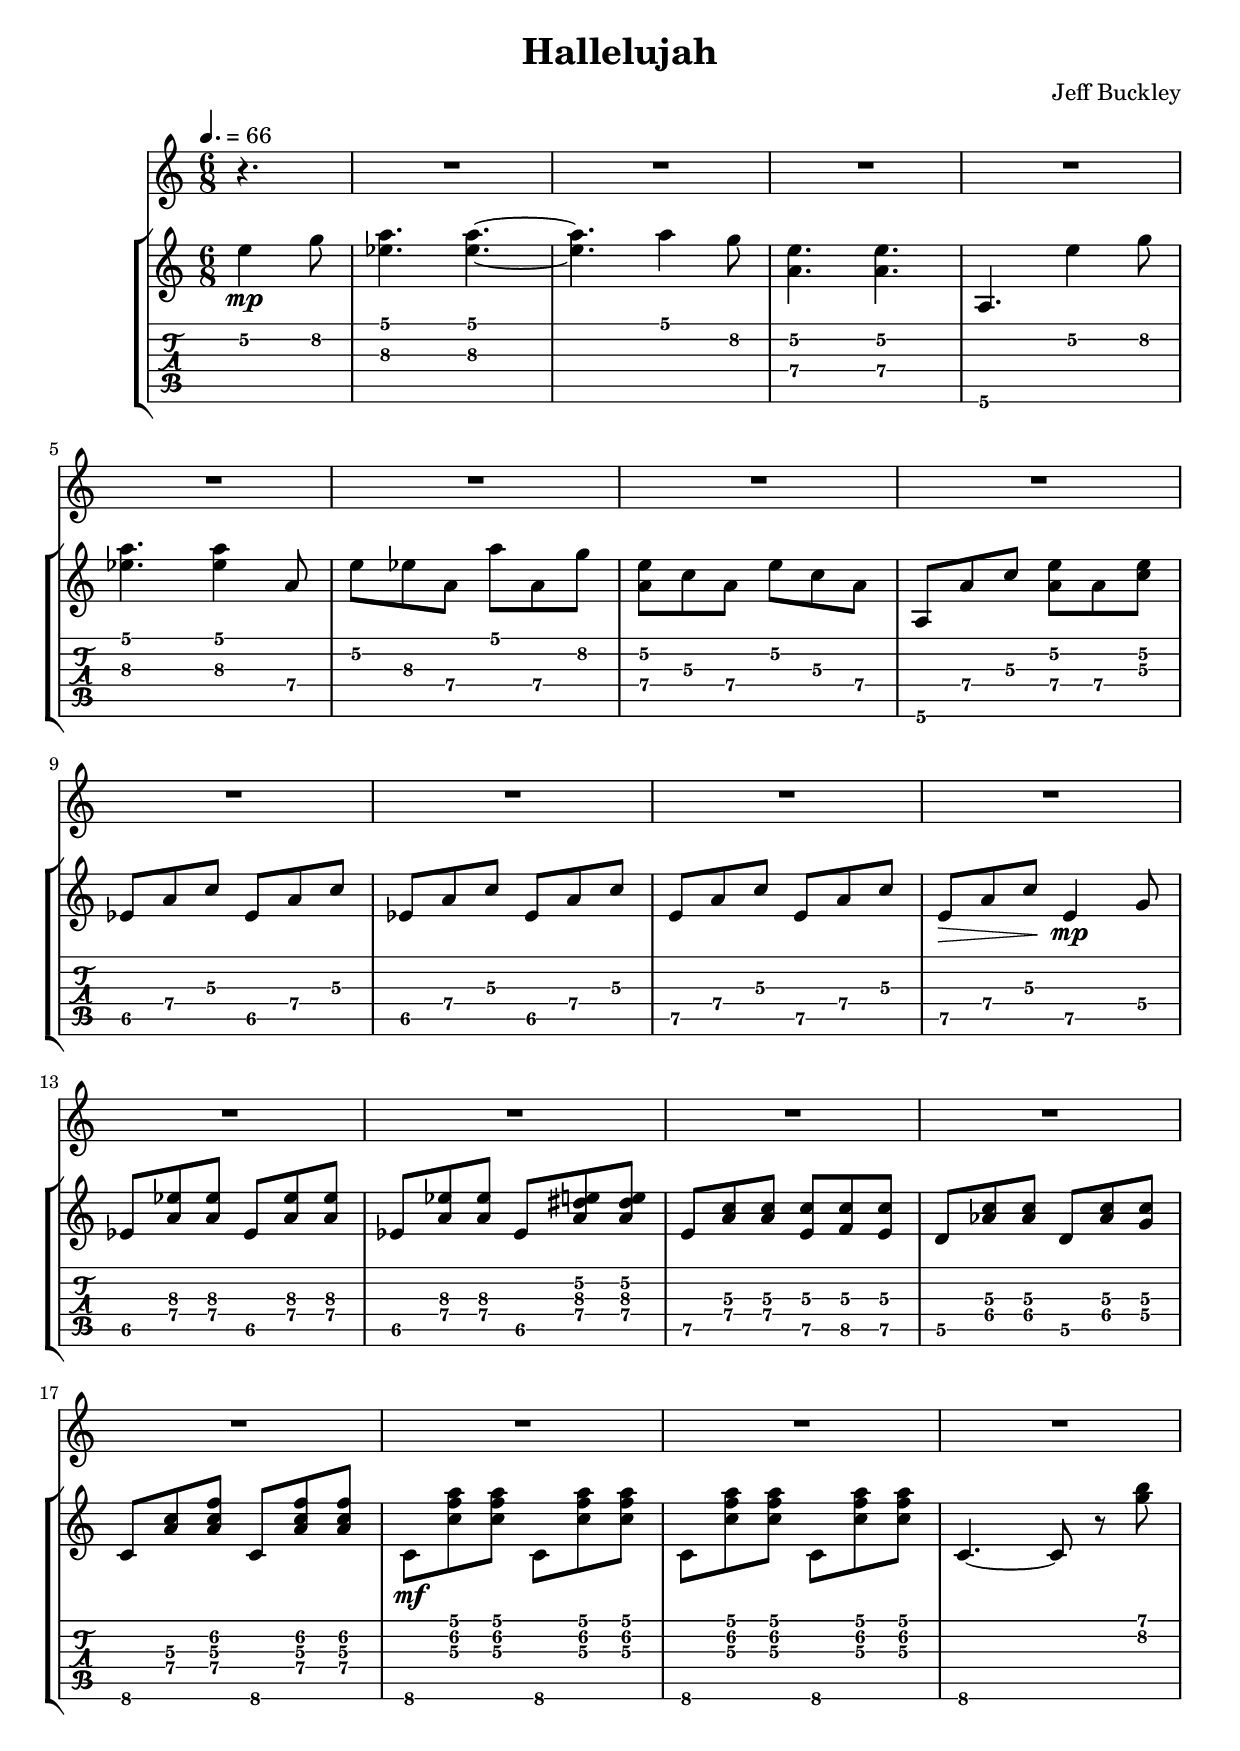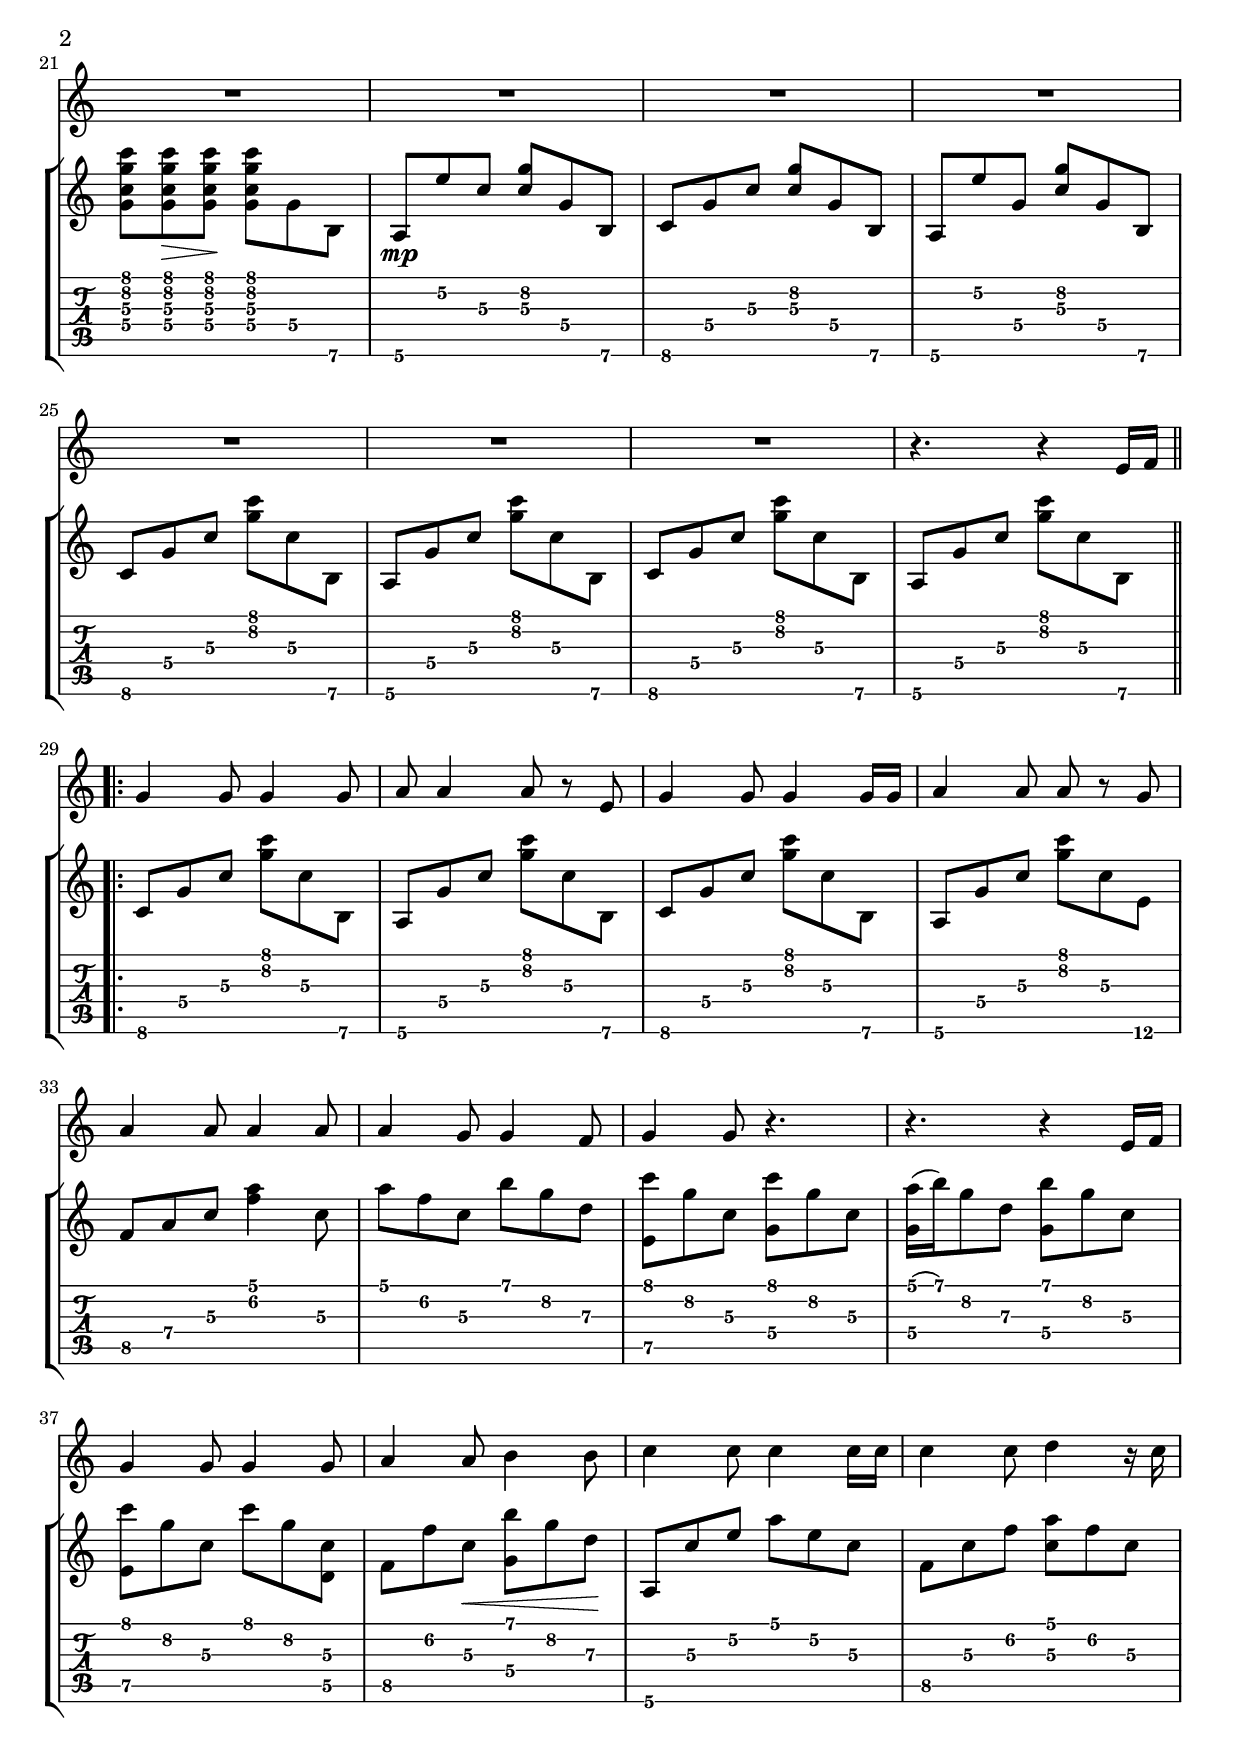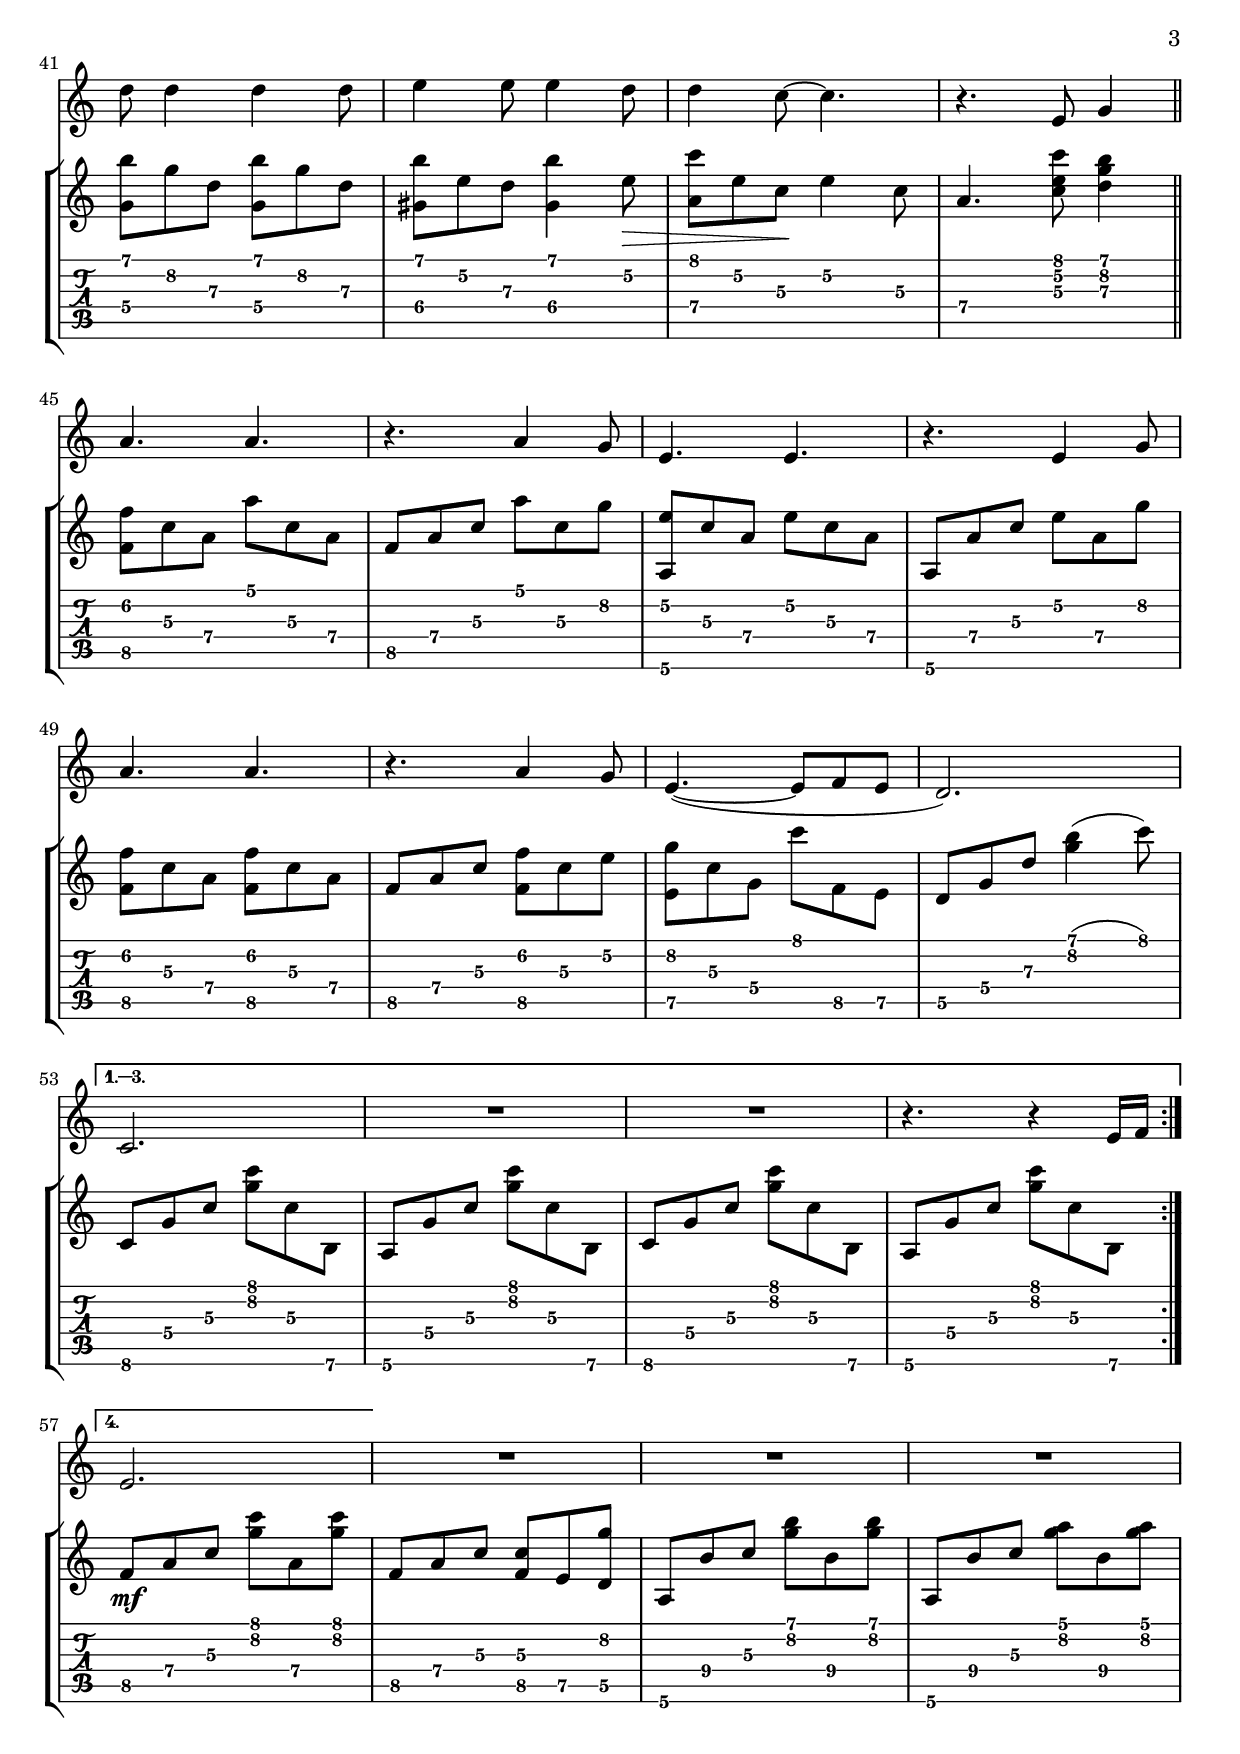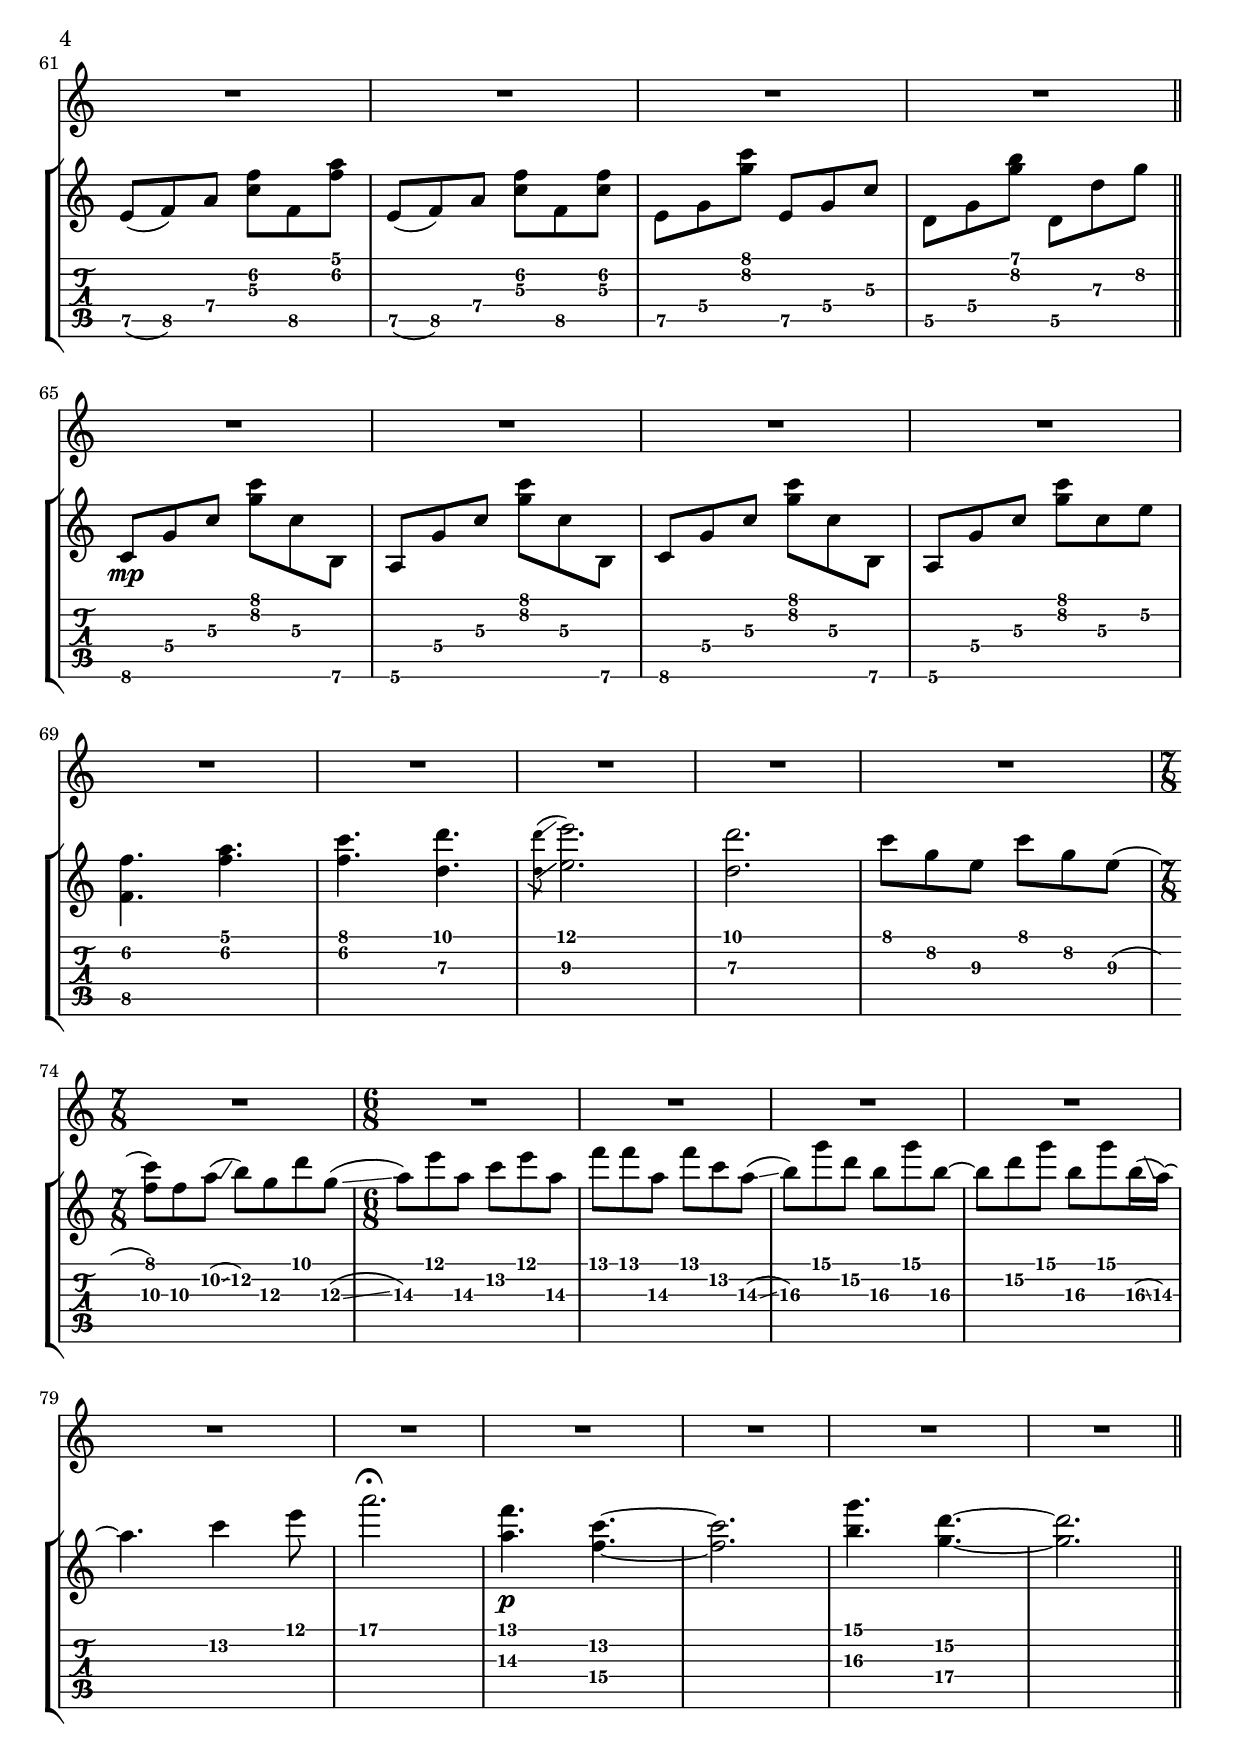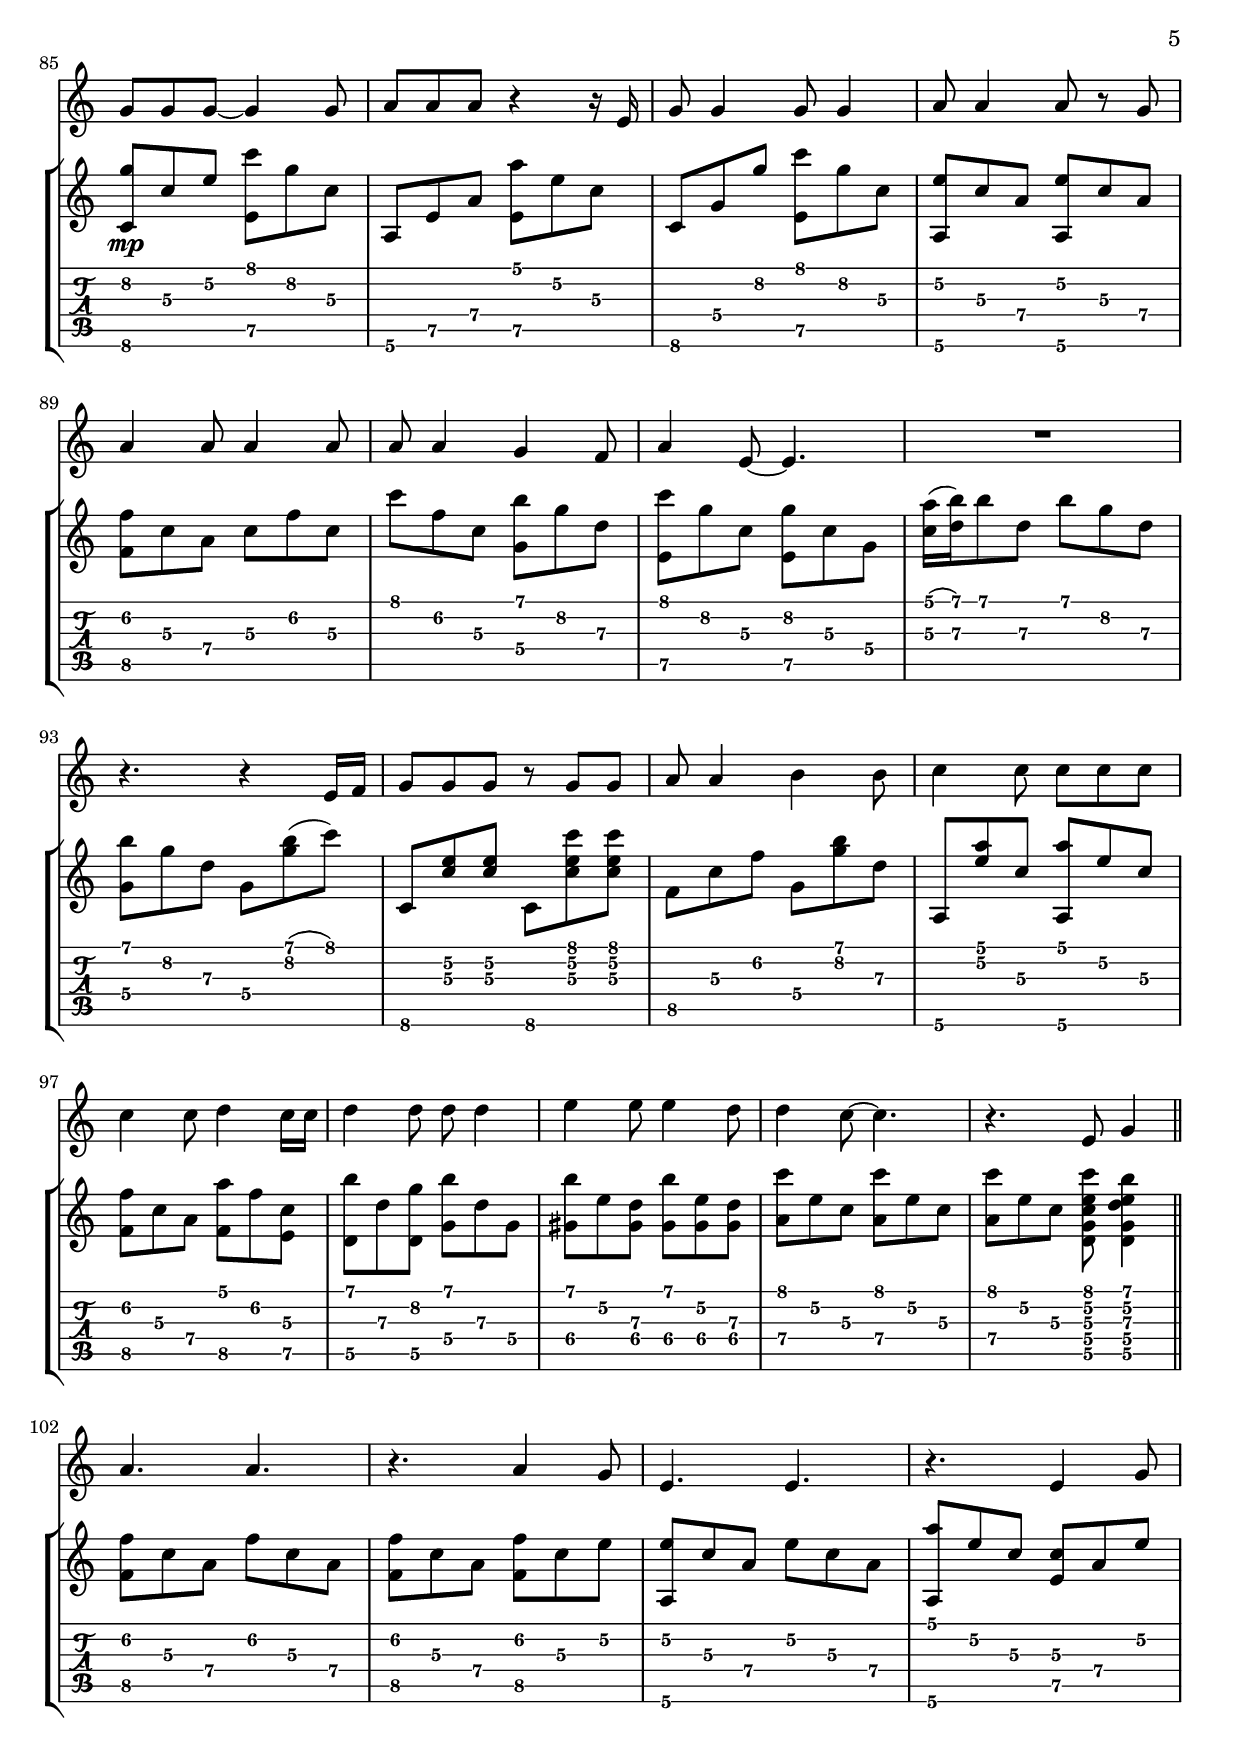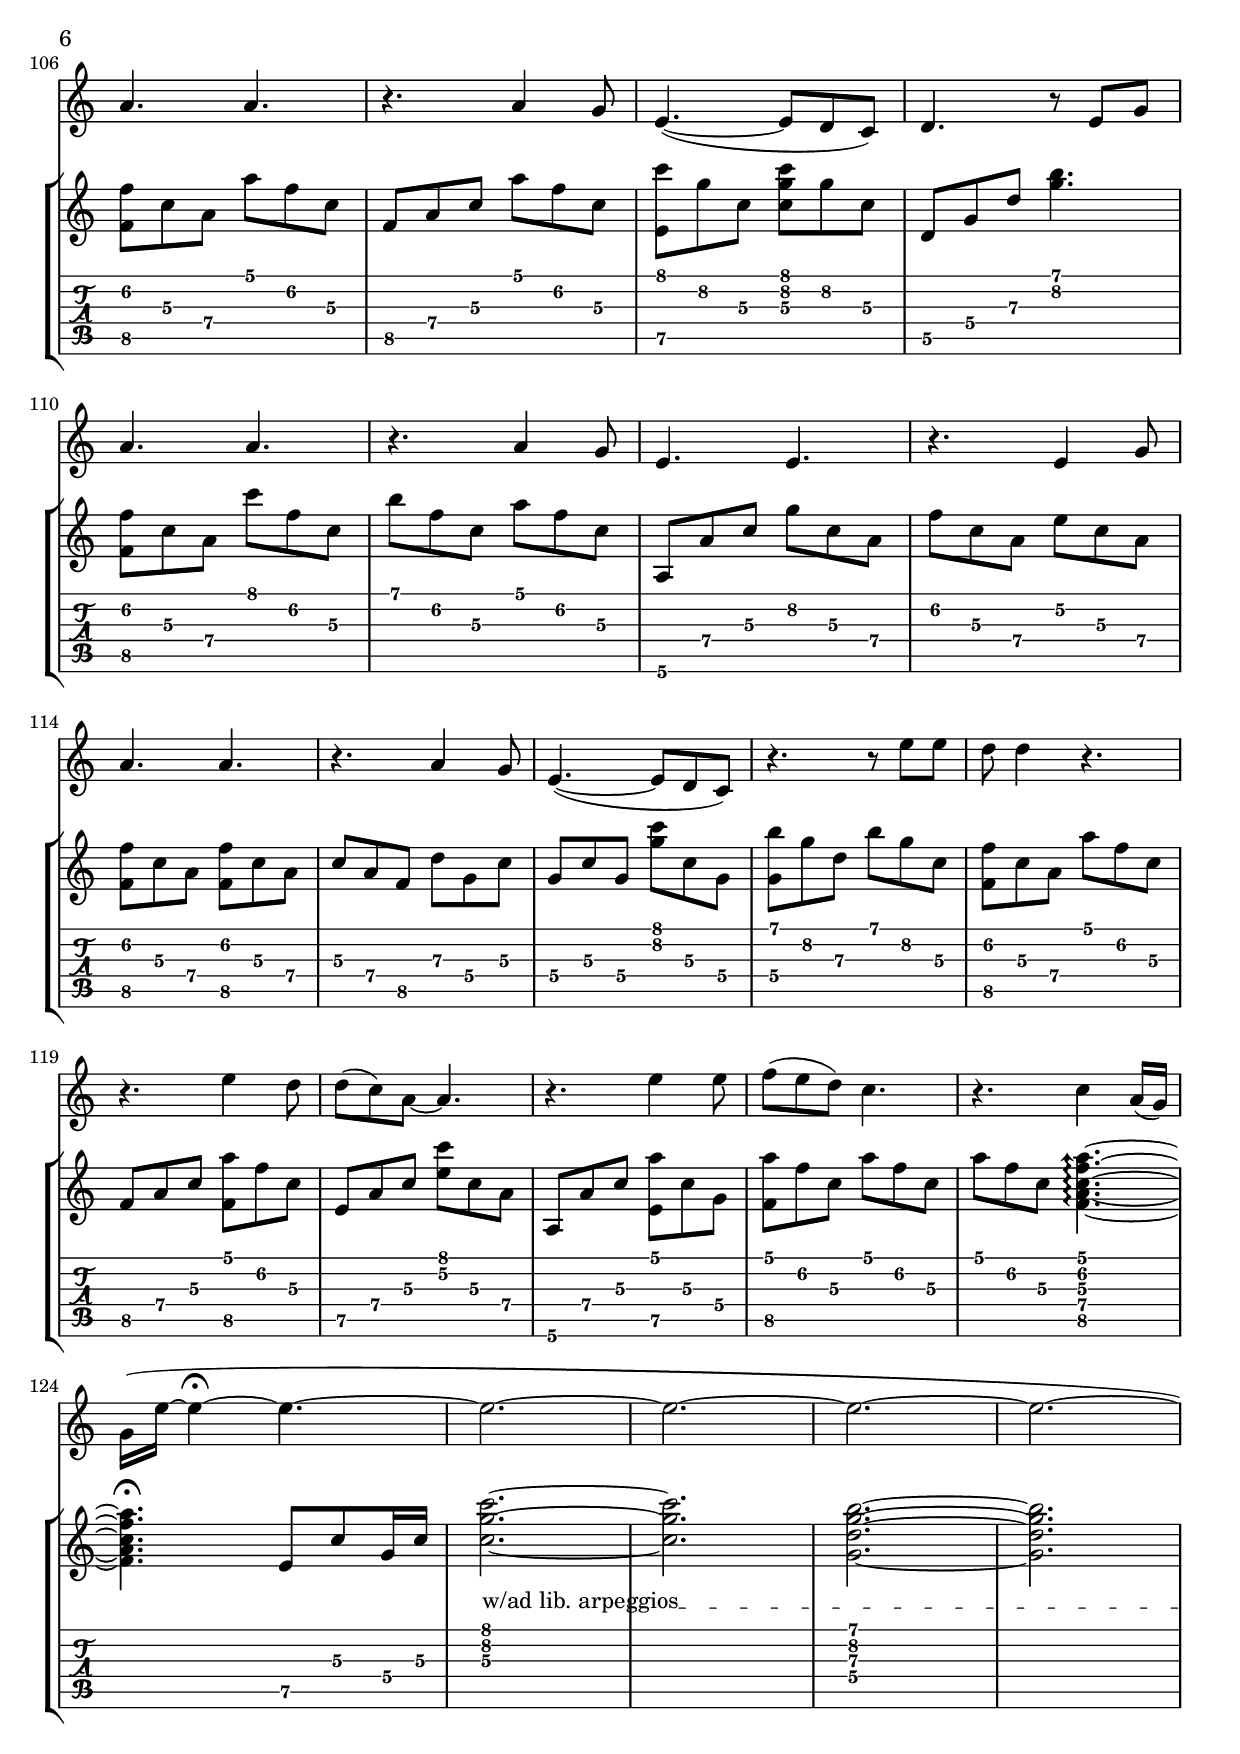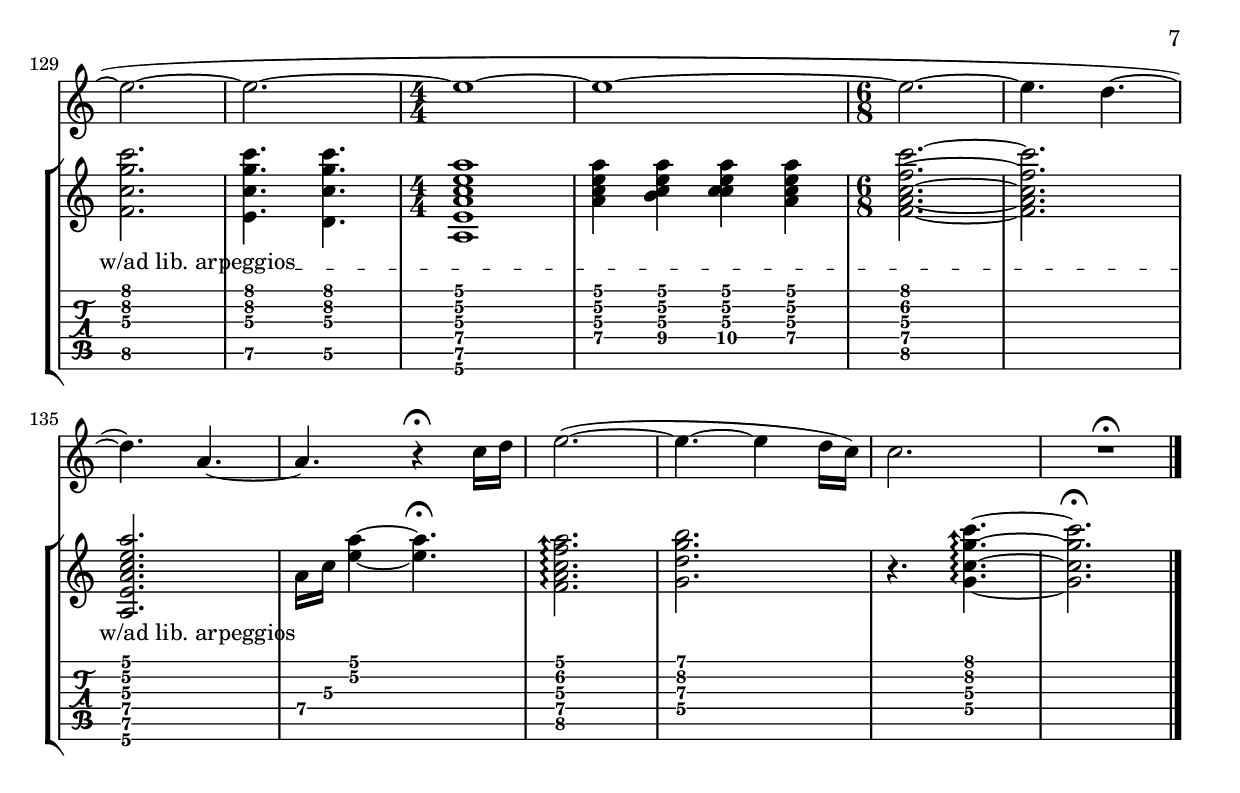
\version "2.12.1"

\header {
  title = "Hallelujah"
  composer = "Jeff Buckley"
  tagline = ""
}

gFretDiagram = \markup {
  \fret-diagram #"6-3-2;5-2-1;4-o;3-o;2-o;1-3-3;"
}

\score {
  <<
  \new Voice = "mel" {
    \relative c' {
      \key a \minor
      \time 6/8

      \partial 8*3 r4. |
      R2. | R2. | R2. | R2.
      R2. | R2. | R2. | R2. |
      R2. | R2. | R2. | R2. |

      R2. | R2. | R2. | R2. |
      R2. | R2. | R2. | R2. |
      R2. | R2. | R2. | R2. |
      R2. | R2. | R2. | r4. r4 e16 f |

      g4 g8 g4 g8 |
      a8 a4 a8 r e |
      g4 g8 g4 g16 g |
      a4 a8 a r g |

      a4 a8 a4 a8 |
      a4 g8 g4 f8 |
      g4 g8 r4. |
      r4. r4 e16 f |

      g4 g8 g4 g8 |
      a4 a8 b4 b8 |
      c4 c8 c4 c16 c |
      c4 c8 d4 r16 c |

      d8 d4 d d8 |
      e4 e8 e4 d8 |
      d4 c8~ c4. |
      r4. e,8 g4

      a4. a |
      r4. a4 g8 |
      e4. e |
      r4. e4 g8 |

      a4. a |
      r4. a4 g8 |
      e4.~( e8 f e |
      d2.) |

      c2. |
      R2. |
      R2. |
      r4. r4 e16 f |

      e2. |
      R2. |
      R2. |
      R2. |

      R2. | R2. | R2. | R2. |
      R2. | R2. | R2. | R2. |
      R2. | R2. | R2. | R2. | R2. |
      %% \override Staff.TimeSignature #'transparent = ##t
      \time 7/8
      R1*7/8 |
      \time 6/8
      %% \override Staff.TimeSignature #'transparent = ##f
      R2. | R2. | R2. | R2. |
      R2. | R2. | R2. | R2. | R2. | R2. |

      g8 g g~ g4 g8 |
      a8 a a r4 r16 e |
      g8 g4 g8 g4 |
      a8 a4 a8 r g8 |

      a4 a8 a4 a8 |
      a8 a4 g f8 |
      a4 e8~ e4. |
      R2. |

      r4. r4 e16 f |
      g8 g g r g g |
      a8 a4 b b8 |
      c4 c8 c c c

      c4 c8 d4 c16 c |
      d4 d8 d d4 |
      e4 e8 e4 d8 |
      d4 c8~ c4. |
      r4. e,8 g4 |

      a4. a |
      r4. a4 g8 |
      e4. e |
      r4. e4 g8 |

      a4. a |
      r4. a4 g8 |
      e4.~( e8 d c) |
      d4. r8 e g |

      a4. a |
      r4. a4 g8 |
      e4. e |
      r4. e4 g8 |

      a4. a |
      r4. a4 g8 |
      e4.~( e8 d c) |
      r4. r8 e' e |
      d8 d4 r4. |

      r4. e4 d8 |
      d8( c) a~ a4. |
      r4. e'4 e8 |
      f8( e d) c4. |
      r4. c4 a16( g) |

      \override Script #'avoid-slur = #'inside
      \override Script #'outside-staff-priority = ##f
      \override Script #'padding = #1
      g16( e'~ e4~\fermata e4.~ |
      e2.~ |
      e2.~ |
      e2.~ |
      e2.~ |

      e2.~ |
      e2.~ |
      \time 4/4
      e1~ |
      e1~ |
      \time 6/8
      e2.~ |
      e4.~ d4.~ |

      d4.) a4.~ |
      a4. r4\fermata c16 d |
      e2.~( |
      e4.~ e4 d16 c) |
      c2. |
      R2.-\fermataMarkup
    }
  }
  \new StaffGroup <<
    \new Staff {
      \relative c' {
        \key a \minor
        \time 6/8
        \tempo 4.=66

        \partial 8*3
        e'4\mp g8 |
        <es a>4. <es a>~ |
        <es a>4. a4 g8 |
        <a, e'>4. <a e'> |
        a,4. e''4 g8 |

        \break

        <es a>4. <es a>4 a,8 |
        e'8 es a, a' a, g' |
        <a, e'>8 c a e' c a |
        a,8 a' c <a e'> a <c e> |

        \break

        es,8 a c es, a c |
        es,8 a c es, a c |
        e,8 a c e, a c |
        e,8\> a c\! e,4\mp g8 |

        \break

        es8 <a es'> <a es'> es <a es'> <a es'> |
        es <a es'> <a es'> es <a dis e> <a dis e> |
        e8 <a c> <a c> <e c'> <f c'> <e c'> |
        d8 <aes' c> <aes c> d, <aes' c> <g c> |

        \break

        c,8 <a' c> <a c f> c, <a' c f> <a c f> |
        c,8\mf <c' f a> <c f a> c, <c' f a> <c f a> |
        c,8 <c' f a> <c f a> c, <c' f a> <c f a> |
        c,4.~ c8 r <g'' b> |

        \break

        <g, c g' c>8 <g c g' c>\> <g c g' c>\! <g c g' c> g b, |
        a8\mp e'' c <c g'> g b, |
        c8 g' c <c g'> g b, |
        a8 e'' g, <c g'> g b, |

        \break

        c8 g' c <g' c> c, b, |
        a8 g' c <g' c> c, b, |
        c8 g' c <g' c> c, b, |
        a8 g' c <g' c> c, b, \bar "||:"

        \break

        \repeat volta 4 {
          c8 g' c <g' c> c, b, |
          a8 g' c <g' c> c, b, |
          c8 g' c <g' c> c, b, |
          a8 g' c <g' c> c, e, |

          \break

          f8 a c <f a>4 c8 |
          a'8 f c b' g d |
          <e, c''>8 g' c, <g c'> g' c, |
          <g a'>16( b') g8 d <g, b'> g' c, |

          \break

          <e, c''>8 g' c, c' g <d, c'> |
          f8 f' c\< <g b'> g' d\! |
          a,8 c' e a e c |
          f,8 c' f <c a'> f c |

          \break

          <g b'>8 g' d <g, b'> g' d |
          <gis, b'>8 e' d <gis, b'>4 e'8\> |
          <a, c'>8 e' c\! e4 c8 |
          a4. <c e c'>8 <d g b>4 \bar "||"

          \break

          <f, f'>8 c' a a' c, a |
          f8 a c a' c, g' |
          <a,, e''>8 c' a e' c a |
          a,8 a' c e a, g'

          \break

          <f, f'>8 c' a <f f'> c' a |
          f8 a c <f, f'> c' e |
          <e, g'>8 c' g c' f,, e |
          d8 g d' <g b>4( c8) |

          \break
        }
        \alternative {
          {
            c,,8 g' c <g' c> c, b, |
            a8 g' c <g' c> c, b, |
            c8 g' c <g' c> c, b, |
            a8 g' c <g' c> c, b, |

            \break
          }
          {
            f'8\mf a c <g' c> a, <g' c> |
          }
        }

        f,8 a c <f, c'> e <d g'> |
        a8 b' c <g' b> b, <g' b> |
        a,,8 b' c <g' a> b, <g' a> |

        \break

        e,8( f) a <c f> f, <f' a> |
        e,8( f) a <c f> f, <c' f> |
        e,8 g <g' c> e, g c |
        d,8 g <g' b> d, d' g \bar "||"

        \break

        c,,8\mp g' c <g' c> c, b, |
        a8 g' c <g' c> c, b, |
        c8 g' c <g' c> c, b, |
        a8 g' c <g' c> c, e |

        \break

        <f, f'>4. <f' a> |
        <f c'>4. <d d'> |
        << { \hideNotes
             \once \override Glissando #'(bound-details left attach-dir) = #-1
             \once \override Glissando #'(bound-details left Y) = #4
             \once \override Glissando #'(bound-details right Y) = #6
             \grace d'8\glissando e2. } \\
           { \stemDown \slurUp
             \override NoteColumn #'ignore-collision = ##t
             \once \override Glissando #'(bound-details left attach-dir) = #-1
             \once \override Glissando #'(bound-details left Y) = #0
             \once \override Glissando #'(bound-details right Y) = #2
             \acciaccatura <d d,>8\glissando <e e,>2.
             \slurNeutral \stemNeutral } >> |
        <d, d'>2. |
        c'8 g e c' g e( |

        \break

        \time 7/8
        \set beatStructure = #'(3 4)
        <f c'>8) f
        \once \override Glissando #'(bound-details left Y) = #2.5
        \once \override Glissando #'(bound-details right Y) = #5
        a\glissando( b) g d' g,(\glissando |
        \time 6/8
        \set beatStructure = #'(3 3)
        a8) e' a, c e a, |
        f'8 f a, f' c
        a(\glissando |
        b8) g' d b g' b,~ |
        b8 d g b, g'
        \once \override Glissando #'(bound-details left Y) = #5.5
        \once \override Glissando #'(bound-details right Y) = #2.5
        b,16(\glissando a)~ |

        \break

        a4. c4 e8 |
        \override Script #'padding = #1
        a2.\fermata |
        <a, f'>4.\p <f c'>~ |
        <f c'>2. |
        <b g'>4. <g d'>~ |
        <g d'>2. \bar "||"

        \break

        <c,, g''>8\mp c' e <e, c''> g' c, |
        a,8 e' a <e a'> e' c |
        c,8 g' g' <e, c''> g' c, |
        <a, e''>8 c' a <a, e''> c' a |

        \break

        <f f'>8 c' a c f c |
        c'8 f, c <g b'> g' d |
        <e, c''>8 g' c, <e, g'> c' g |
        <c a'>16( <d b'>) b'8 d, b' g d |

        \break

        <g, b'>8 g' d g, <g' b>( c) |
        c,,8 <c' e> <c e> c, <c' e c'> <c e c'> |
        f,8 c' f g, <g' b> d |
        a,8 <e'' a> c <a, a''> e'' c |

        \break

        <f, f'>8 c' a <f a'> f' <e, c'> |
        <d b''>8 d' <d, g'> <g b'> d' g, |
        <gis b'>8 e' <gis, d'> <gis b'> <gis e'> <gis d'> |
        <a c'>8 e' c <a c'> e' c |
        <a c'>8 e' c <d, g c e c'> <d g d' e b'>4 \bar "||"

        \break

        <f f'>8 c' a f' c a |
        <f f'>8 c' a <f f'> c' e |
        <a,, e''>8 c' a e' c a |
        <a, a''>8 e'' c <e, c'> a e' |

        \break

        <f, f'>8 c' a a' f c |
        f,8 a c a' f c |
        <e, c''>8 g' c, <c g' c> g' c, |
        d,8 g d' <g b>4. |

        \break

        <f, f'>8 c' a c' f, c |
        b'8 f c a' f c |
        a,8 a' c g' c, a |
        f'8 c a e' c a |

        \break

        <f f'>8 c' a <f f'> c' a |
        c8 a f d' g, c |
        g8 c g <g' c> c, g |
        <g b'>8 g' d b' g c, |
        <f, f'>8 c' a a' f c |

        \break

        f,8 a c <f, a'> f' c |
        e,8 a c <e c'> c a |
        a,8 a' c <e, a'> c' g |
        <f a'>8 f' c a' f c |
        a'8 f c
        \arpeggioArrowUp
        <f, a c f a>4.~\arpeggio |

        \break

        <f a c f a>4.\fermata e8 c' g16 c |
        \textSpannerDown
        \override TextSpanner #'(bound-details left text) =
        \markup { \upright "w/ad lib. arpeggios" }
        <c g' c>2.~ \startTextSpan |
        <c g' c>2. |
        <g d' g b>2.~ |
        <g d' g b>2. |

        \break

        <f c' g' c>2. |
        <e c' g' c>4. <d c' g' c> |
        \time 4/4
        <a e' a c e a>1 |
        <a' c e a>4 <b c e a> <c c e a> <a c e a> |
        \time 6/8
        <f a c f c'>2.~ |
        <f a c f c'>2. |

        \break

        <a, e' a c e a>2. \stopTextSpan |
        a'16 c <e a>4~ <e a>4.\fermata |
        <f, a c f a>2.\arpeggio
        <g d' g b>2. |
        r4. <g c g' c>4.~\arpeggio |
        <g c g' c>2.\fermata

        \bar "|."
      }
    }
    \new TabStaff {
      \relative c {
        \override Stem #'stencil = ##f
        \override Beam #'stencil = ##f
        \override Dots #'stencil = ##f
        \override Rest #'stencil = ##f
        \override TabStaff.TimeSignature #'stencil = ##f
        \key a \major
        \time 6/8

        %% Capo 5th fret
        %% (define-public guitar-tuning '(4 -1 -5 -10 -15 -20))
        % \set TabStaff.stringTunings = #'(9 4 0 -5 -10 -15)

        \partial 8*3
        e'4\2 g8\2 |
        <es\3 a\1>4. <es\3 a\1> |
        s4. a4\1 g8\2 |
        <a,\4 e'\2>4. <a\4 e'\2> |
        a,4.\6 e''4\2 g8\2 |

        \break

        <es\3 a\1>4. <es\3 a\1>4 a,8\4 |
        e'8\2 es\3 a,\4 a'\1 a,\4 g'\2 |
        <a,\4 e'\2>8 c\3 a\4 e'\2 c\3 a\4 |
        a,8\6 a'\4 c\3 <a\4 e'\2> a\4 <c\3 e\2> |

        \break

        es,8\5 a\4 c\3 es,\5 a\4 c\3 |
        es,8\5 a\4 c\3 es,\5 a\4 c\3 |
        e,8\5 a\4 c\3 e,\5 a\4 c\3 |
        e,8\5 a\4 c\3 e,4\5 g8\4 |

        \break

        es8\5 <a\4 es'\3> <a\4 es'\3> es\5 <a\4 es'\3> <a\4 es'\3> |
        es\5 <a\4 es'\3> <a\4 es'\3> es\5 <a\4 dis\3 e\2> <a\4 dis\3 e\2> |
        e8\5 <a\4 c\3> <a\4 c\3> <e\5 c'\3> <f\5 c'\3> <e\5 c'\3> |
        d8\5 <aes'\4 c\3> <aes\4 c\3> d,\5 <aes'\4 c\3> <g\4 c\3> |

        \break

        c,8\6 <a'\4 c\3> <a\4 c\3 f\2> c,\6 <a'\4 c\3 f\2> <a\4 c\3 f\2> |
        c,8\6 <c'\3 f\2 a\1> <c\3 f\2 a\1> c,\6 <c'\3 f\2 a\1> <c\3 f\2 a\1> |
        c,8\6 <c'\3 f\2 a\1> <c\3 f\2 a\1> c,\6 <c'\3 f\2 a\1> <c\3 f\2 a\1> |
        c,4.\6 s8 r <g''\2 b\1> |

        \break

        <g,\4 c\3 g'\2 c\1>8 <g\4 c\3 g'\2 c\1> <g\4 c\3 g'\2 c\1>
        <g\4 c\3 g'\2 c\1> g\4 b,\6 |
        a8\6 e''\2 c\3 <c\3 g'\2> g\4 b,\6 |
        c8\6 g'\4 c\3 <c\3 g'\2> g\4 b,\6 |
        a8\6 e''\2 g,\4 <c\3 g'\2> g\4 b,\6 |

        \break

        c8\6 g'\4 c\3 <g'\2 c\1> c,\3 b,\6 |
        a8\6 g'\4 c\3 <g'\2 c\1> c,\3 b,\6 |
        c8\6 g'\4 c\3 <g'\2 c\1> c,\3 b,\6 |
        a8\6 g'\4 c\3 <g'\2 c\1> c,\3 b,\6 \bar "||:"

        \break

        \repeat volta 4 {
          c8\6 g'\4 c\3 <g'\2 c\1> c,\3 b,\6 |
          a8\6 g'\4 c\3 <g'\2 c\1> c,\3 b,\6 |
          c8\6 g'\4 c\3 <g'\2 c\1> c,\3 b,\6 |
          a8\6 g'\4 c\3 <g'\2 c\1> c,\3 e,\6 |

          \break

          f8\5 a\4 c\3 <f\2 a\1>4 c8\3 |
          a'8\1 f\2 c\3 b'\1 g\2 d\3 |
          <e,\5 c''\1>8 g'\2 c,\3 <g\4 c'\1> g'\2 c,\3 |
          <g\4 a'\1>16( b'\1) g8\2 d\3 <g,\4 b'\1> g'\2 c,\3 |

          \break

          <e,\5 c''\1>8 g'\2 c,\3 c'\1 g\2 <d,\5 c'\3> |
          f8\5 f'\2 c\3 <g\4 b'\1> g'\2 d\3 |
          a,8\6 c'\3 e\2 a\1 e\2 c\3 |
          f,8\5 c'\3 f\2 <c\3 a'\1> f\2 c\3 |

          \break

          <g\4 b'\1>8 g'\2 d\3 <g,\4 b'\1> g'\2 d\3 |
          <gis,\4 b'\1>8 e'\2 d\3 <gis,\4 b'\1>4 e'8\2 |
          <a,\4 c'\1>8 e'\2 c\3 e4\2 c8\3 |
          a4.\4 <c\3 e\2 c'\1>8 <d\3 g\2 b\1>4 \bar "||"

          \break

          <f,\5 f'\2>8 c'\3 a\4 a'\1 c,\3 a\4 |
          f8\5 a\4 c\3 a'\1 c,\3 g'\2 |
          <a,,\6 e''\2>8 c'\3 a\4 e'\2 c\3 a\4 |
          a,8\6 a'\4 c\3 e\2 a,\4 g'\2

          \break

          <f,\5 f'\2>8 c'\3 a\4 <f\5 f'\2> c'\3 a\4 |
          f8\5 a\4 c\3 <f,\5 f'\2> c'\3 e\2 |
          <e,\5 g'\2>8 c'\3 g\4 c'\1 f,,\5 e\5 |
          d8\5 g\4 d'\3 <g\2 b\1>4( c8\1) |

          \break
        }
        \alternative {
          {
            c,,8\6 g'\4 c\3 <g'\2 c\1> c,\3 b,\6 |
            a8\6 g'\4 c\3 <g'\2 c\1> c,\3 b,\6 |
            c8\6 g'\4 c\3 <g'\2 c\1> c,\3 b,\6 |
            a8\6 g'\4 c\3 <g'\2 c\1> c,\3 b,\6 |

            \break
          }
          {
            f'8\5 a\4 c\3 <g'\2 c\1> a,\4 <g'\2 c\1> |
          }
        }

        f,8\5 a\4 c\3 <f,\5 c'\3> e\5 <d\5 g'\2> |
        a8\6 b'\4 c\3 <g'\2 b\1> b,\4 <g'\2 b\1> |
        a,,8\6 b'\4 c\3 <g'\2 a\1> b,\4 <g'\2 a\1> |

        \break

        e,8\5( f\5) a\4 <c\3 f\2> f,\5 <f'\2 a\1> |
        e,8\5( f\5) a\4 <c\3 f\2> f,\5 <c'\3 f\2> |
        e,8\5 g\4 <g'\2 c\1> e,\5 g\4 c\3 |
        d,8\5 g\4 <g'\2 b\1> d,\5 d'\3 g\2 \bar "||"

        \break

        c,,8\6 g'\4 c\3 <g'\2 c\1> c,\3 b,\6 |
        a8\6 g'\4 c\3 <g'\2 c\1> c,\3 b,\6 |
        c8\6 g'\4 c\3 <g'\2 c\1> c,\3 b,\6 |
        a8\6 g'\4 c\3 <g'\2 c\1> c,\3 e\2 |

        \break

        <f,\5 f'\2>4. <f'\2 a\1> |
        <f\2 c'\1>4. <d\3 d'\1> |
        <e\3 e'\1>2. |
        %% << { \hideNotes
        %%      \once \override Glissando #'(bound-details left attach-dir) = #-1
        %%      \once \override Glissando #'(bound-details left Y) = #4
        %%      \once \override Glissando #'(bound-details right Y) = #6
        %%      \grace d'8\glissando e2. } \\
        %%    { \stemDown \slurUp
        %%      \override NoteColumn #'ignore-collision = ##t
        %%      \once \override Glissando #'(bound-details left attach-dir) = #-1
        %%      \once \override Glissando #'(bound-details left Y) = #0
        %%      \once \override Glissando #'(bound-details right Y) = #2
        %%      \acciaccatura <d d,>8\glissando <e e,>2.
        %%      \slurNeutral \stemNeutral } >> |
        <d\3 d'\1>2. |
        c'8\1 g\2 e\3 c'\1 g\2 e\3( |

        \break

        \time 7/8
        \set beatStructure = #'(3 4)
        <f\3 c'\1>8) f\3
        a\2\glissando( b\2) g\3 d'\1 g,\3(\glissando |
        \time 6/8
        \set beatStructure = #'(3 3)
        a8\3) e'\1 a,\3 c\2 e\1 a,\3 |
        f'8\1 f\1 a,\3 f'\1 c\2
        a\3(\glissando |
        b8\3) g'\1 d\2 b\3 g'\1 b,\3 |
        s8 d\2 g\1 b,\3 g'\1
        \once \override Glissando #'(bound-details left Y) = #1.5
        \once \override Glissando #'(bound-details right Y) = #0
        b,16\3(\glissando a\3) |

        \break

        s4. c4\2 e8\1 |
        \override Script #'padding = #1
        a2.\1 |
        <a,\3 f'\1>4. <f\4 c'\2> |
        s2. |
        <b\3 g'\1>4. <g\4 d'\2> |
        s2. \bar "||"

        \break

        <c,,\6 g''\2>8 c'\3 e\2 <e,\5 c''\1> g'\2 c,\3 |
        a,8\6 e'\5 a\4 <e\5 a'\1> e'\2 c\3 |
        c,8\6 g'\4 g'\2 <e,\5 c''\1> g'\2 c,\3 |
        <a,\6 e''\2>8 c'\3 a\4 <a,\6 e''\2> c'\3 a\4 |

        \break

        <f\5 f'\2>8 c'\3 a\4 c\3 f\2 c\3 |
        c'8\1 f,\2 c\3 <g\4 b'\1> g'\2 d\3 |
        <e,\5 c''\1>8 g'\2 c,\3 <e,\5 g'\2> c'\3 g\4 |
        %% \set doubleSlurs = ##t
        <c\3 a'\1>16( <d\3 b'\1>)
        %% \set doubleSlurs = ##f
        b'8\1 d,\3 b'\1 g\2 d\3 |

        \break

        <g,\4 b'\1>8 g'\2 d\3 g,\4 <g'\2 b\1>( c\1) |
        c,,8\6 <c'\3 e\2> <c\3 e\2> c,\6 <c'\3 e\2 c'\1> <c\3 e\2 c'\1> |
        f,8\5 c'\3 f\2 g,\4 <g'\2 b\1> d\3 |
        a,8\6 <e''\2 a\1> c\3 <a,\6 a''\1> e''\2 c\3 |

        \break

        <f,\5 f'\2>8 c'\3 a\4 <f\5 a'\1> f'\2 <e,\5 c'\3> |
        <d\5 b''\1>8 d'\3 <d,\5 g'\2> <g\4 b'\1> d'\3 g,\4 |
        <gis\4 b'\1>8 e'\2 <gis,\4 d'\3> <gis\4 b'\1> <gis\4 e'\2> <gis\4 d'\3> |
        <a\4 c'\1>8 e'\2 c\3 <a\4 c'\1> e'\2 c\3 |
        <a\4 c'\1>8 e'\2 c\3 <d,\5 g\4 c\3 e\2 c'\1> <d\5 g\4 d'\3 e\2 b'\1>4 \bar "||"

        \break

        <f\5 f'\2>8 c'\3 a\4 f'\2 c\3 a\4 |
        <f\5 f'\2>8 c'\3 a\4 <f\5 f'\2> c'\3 e\2 |
        <a,,\6 e''\2>8 c'\3 a\4 e'\2 c\3 a\4 |
        <a,\6 a''\1>8 e''\2 c\3 <e,\5 c'\3> a\4 e'\2 |

        \break

        <f,\5 f'\2>8 c'\3 a\4 a'\1 f\2 c\3 |
        f,8\5 a\4 c\3 a'\1 f\2 c\3 |
        <e,\5 c''\1>8 g'\2 c,\3 <c\3 g'\2 c\1> g'\2 c,\3 |
        d,8\5 g\4 d'\3 <g\2 b\1>4. |

        \break

        <f,\5 f'\2>8 c'\3 a\4 c'\1 f,\2 c\3 |
        b'8\1 f\2 c\3 a'\1 f\2 c\3 |
        a,8\6 a'\4 c\3 g'\2 c,\3 a\4 |
        f'8\2 c\3 a\4 e'\2 c\3 a\4 |

        \break

        <f\5 f'\2>8 c'\3 a\4 <f\5 f'\2> c'\3 a\4 |
        c8\3 a\4 f\5 d'\3 g,\4 c\3 |
        g8\4 c\3 g\4 <g'\2 c\1> c,\3 g\4 |
        <g\4 b'\1>8 g'\2 d\3 b'\1 g\2 c,\3 |
        <f,\5 f'\2>8 c'\3 a\4 a'\1 f\2 c\3 |

        \break

        f,8\5 a\4 c\3 <f,\5 a'\1> f'\2 c\3 |
        e,8\5 a\4 c\3 <e\2 c'\1> c\3 a\4 |
        a,8\6 a'\4 c\3 <e,\5 a'\1> c'\3 g\4 |
        <f\5 a'\1>8 f'\2 c\3 a'\1 f\2 c\3 |
        a'8\1 f\2 c\3
        \arpeggioArrowUp
        <f,\5 a\4 c\3 f\2 a\1>4.~\arpeggio |

        \break

        s4. e8\5 c'\3 g16\4 c\3 |
        <c\3 g'\2 c\1>2. |
        s2. |
        <g\4 d'\3 g\2 b\1>2. |
        s2. |

        \break

        <f\5 c'\3 g'\2 c\1>2. |
        <e\5 c'\3 g'\2 c\1>4. <d\5 c'\3 g'\2 c\1> |
        \time 4/4
        <a\6 e'\5 a\4 c\3 e\2 a\1>1 |
        <a'\4 c\3 e\2 a\1>4 <b\4 c\3 e\2 a\1> <c\4 c\3 e\2 a\1>
        <a\4 c\3 e\2 a\1> |
        \time 6/8
        <f\5 a\4 c\3 f\2 c'\1>2. |
        s |

        \break

        <a,\6 e'\5 a\4 c\3 e\2 a\1>2. |
        a'16\4 c\3 <e\2 a\1>4 s4. |
        <f,\5 a\4 c\3 f\2 a\1>2.\arpeggio
        <g\4 d'\3 g\2 b\1>2. |
        r4. <g\4 c\3 g'\2 c\1>4.\arpeggio |
        s2.

        \bar "|."
      }
    }
  >>
  >>

  \midi { }

  \layout {
    \context {
      \Staff
      \override TimeSignature #'style = #'()
    }
  }
}
